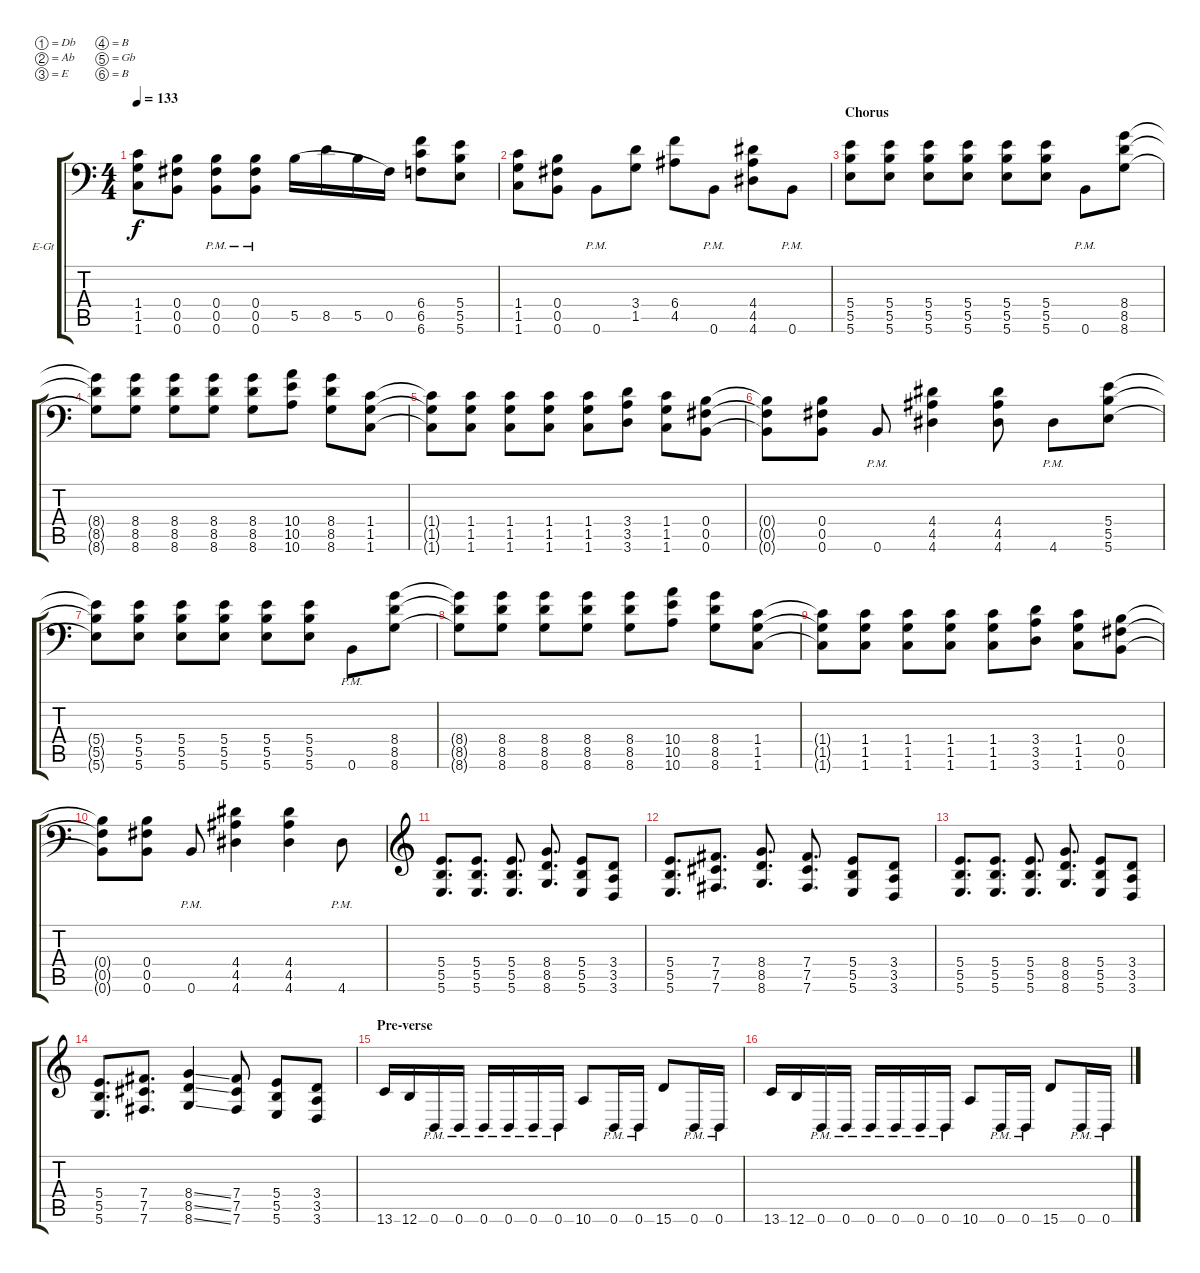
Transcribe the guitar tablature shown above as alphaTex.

\bracketExtendMode groupsimilarinstruments
\firstSystemTrackNameOrientation horizontal
\otherSystemsTrackNameOrientation horizontal
\track ("Right guitar" "E-Gt") {instrument overdrivenguitar}
\staff {score tabs}
\tuning (Db4 Ab3 E3 B2 Gb2 B1)
\ts (4 4)
\tempo 133
\clef f4
\ks c
(1.5 1.6 1.4).8{dy f} (0.5 0.6 0.4).8 (0.6{pm} 0.5{pm} 0.4{pm}).8 (0.6{pm} 0.5{pm} 0.4{pm}).8 5.5.16{legatoorigin} 8.5.16{legatoorigin} 5.5.16{legatoorigin} 0.5.16 (6.6 6.5 6.4).8 (5.6 5.5 5.4).8 |
(1.5 1.6 1.4).8 (0.5 0.6 0.4).8 0.6{pm}.8 (3.4 1.5).8 (6.4 4.5).8 0.6{pm}.8 (4.4 4.5 4.6).8 0.6{pm}.8 |
\section ("" "Chorus")
(5.4 5.5 5.6).8 (5.4 5.5 5.6).8 (5.4 5.5 5.6).8 (5.4 5.5 5.6).8 (5.4 5.5 5.6).8 (5.4 5.5 5.6).8 0.6{pm}.8 (8.4 8.5 8.6).8 |
(8.4{t} 8.6{t} 8.5{t}).8 (8.4 8.5 8.6).8 (8.4 8.5 8.6).8 (8.4 8.5 8.6).8 (8.4 8.5 8.6).8 (10.4 10.5 10.6).8 (8.4 8.5 8.6).8 (1.4 1.5 1.6).8 |
(1.4{t} 1.5{t} 1.6{t}).8 (1.4 1.5 1.6).8 (1.4 1.5 1.6).8 (1.4 1.5 1.6).8 (1.4 1.5 1.6).8 (3.4 3.5 3.6).8 (1.4 1.5 1.6).8 (0.4 0.5 0.6).8 |
(0.4{t} 0.5{t} 0.6{t}).8 (0.4 0.5 0.6).8 0.6{pm}.8 (4.4 4.5 4.6).4 (4.4 4.5 4.6).8 4.6{pm}.8 (5.4 5.5 5.6).8 |
(5.4{t} 5.5{t} 5.6{t}).8 (5.4 5.5 5.6).8 (5.4 5.5 5.6).8 (5.4 5.5 5.6).8 (5.4 5.5 5.6).8 (5.4 5.5 5.6).8 0.6{pm}.8 (8.4 8.5 8.6).8 |
(8.4{t} 8.5{t} 8.6{t}).8 (8.4 8.5 8.6).8 (8.4 8.5 8.6).8 (8.4 8.5 8.6).8 (8.4 8.5 8.6).8 (10.4 10.5 10.6).8 (8.4 8.5 8.6).8 (1.4 1.5 1.6).8 |
(1.4{t} 1.5{t} 1.6{t}).8 (1.4 1.5 1.6).8 (1.4 1.5 1.6).8 (1.4 1.5 1.6).8 (1.4 1.5 1.6).8 (3.4 3.5 3.6).8 (1.4 1.5 1.6).8 (0.4 0.5 0.6).8 |
(0.4{t} 0.5{t} 0.6{t}).8 (0.4 0.5 0.6).8 0.6{pm}.8 (4.4 4.5 4.6).4 (4.4 4.5 4.6).4 4.6{pm}.8 |
\clef g2
(5.4 5.5 5.6).8{d} (5.4 5.5 5.6).8{d} (5.4 5.5 5.6).8{d} (8.4 8.5 8.6).8{d} (5.4 5.5 5.6).8 (3.4 3.5 3.6).8 |
(5.4 5.5 5.6).8{d} (7.4 7.5 7.6).8{d} (8.4 8.5 8.6).8{d} (7.4 7.5 7.6).8{d} (5.4 5.5 5.6).8 (3.4 3.5 3.6).8 |
(5.4 5.5 5.6).8{d} (5.4 5.5 5.6).8{d} (5.4 5.5 5.6).8{d} (8.4 8.5 8.6).8{d} (5.4 5.5 5.6).8 (3.4 3.5 3.6).8 |
(5.4 5.5 5.6).8{d} (7.4 7.5 7.6).8{d} (8.4{ss} 8.5{ss} 8.6{ss}).4 (7.4 7.5 7.6).8 (5.4 5.5 5.6).8 (3.4 3.5 3.6).8 |
\section ("" "Pre-verse")
13.6.16 12.6.16 0.6{pm}.16 0.6{pm}.16 0.6{pm}.16 0.6{pm}.16 0.6{pm}.16 0.6{pm}.16 10.6.8 0.6{pm}.16 0.6{pm}.16 15.6.8 0.6{pm}.16 0.6{pm}.16 |
13.6.16 12.6.16 0.6{pm}.16 0.6{pm}.16 0.6{pm}.16 0.6{pm}.16 0.6{pm}.16 0.6{pm}.16 10.6.8 0.6{pm}.16 0.6{pm}.16 15.6.8 0.6{pm}.16 0.6{pm}.16
